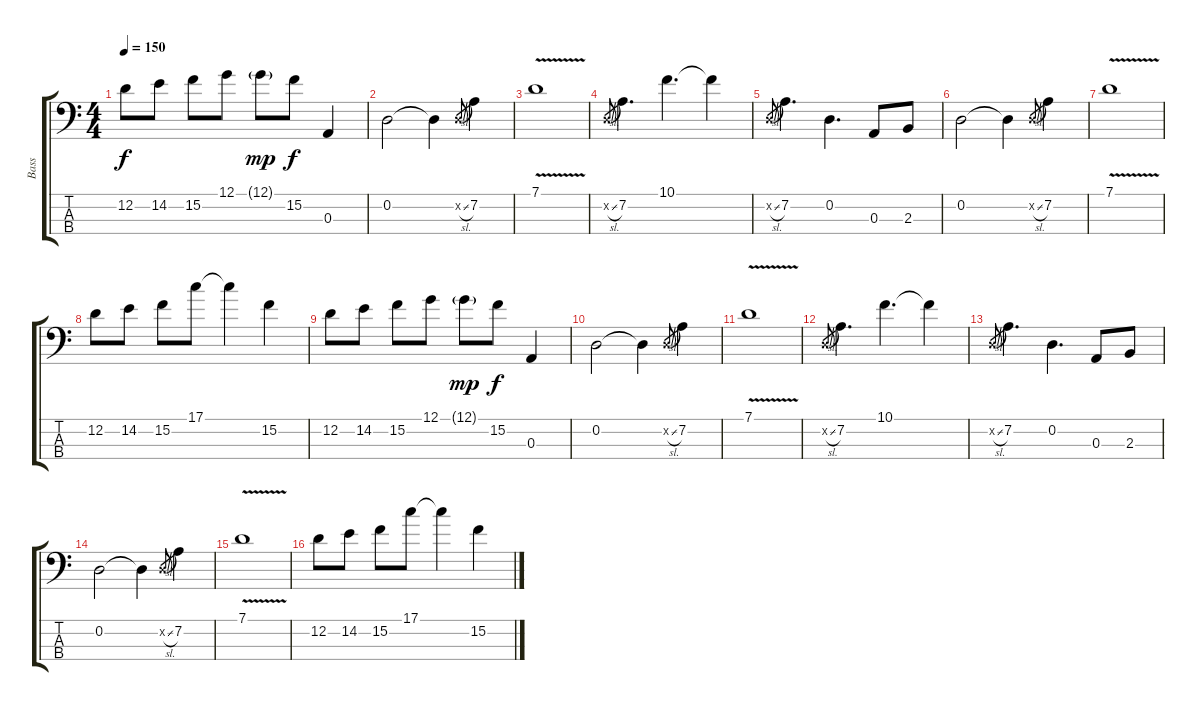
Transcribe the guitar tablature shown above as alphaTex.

\track ("Bass" "Bass") {instrument electricbassfinger}
\staff {score tabs}
\tuning (G2 D2 A1 E1) {hide}
\ts (4 4)
\tempo 150
\clef f4
\ks c
12.2.8{dy f} 14.2.8 15.2.8 12.1.8 12.1{g}.8{dy mp} 15.2.8{dy f} 0.3.4 |
0.2.2 0.2{t}.4 0.2{sl x}.8{gr} 7.2.4 |
7.1{v}.1 |
0.2{sl x}.8{gr} 7.2.4{d} 10.1.4{d} 10.1{t}.4 |
0.2{sl x}.8{gr} 7.2.4{d} 0.2.4{d} 0.3.8 2.3.8 |
0.2.2 0.2{t}.4 0.2{sl x}.8{gr} 7.2.4 |
7.1{v}.1 |
12.2.8 14.2.8 15.2.8 17.1.8 17.1{t}.4 15.2.4 |
12.2.8 14.2.8 15.2.8 12.1.8 12.1{g}.8{dy mp} 15.2.8{dy f} 0.3.4 |
0.2.2 0.2{t}.4 0.2{sl x}.8{gr} 7.2.4 |
7.1{v}.1 |
0.2{sl x}.8{gr} 7.2.4{d} 10.1.4{d} 10.1{t}.4 |
0.2{sl x}.8{gr} 7.2.4{d} 0.2.4{d} 0.3.8 2.3.8 |
0.2.2 0.2{t}.4 0.2{sl x}.8{gr} 7.2.4 |
7.1{v}.1 |
12.2.8 14.2.8 15.2.8 17.1.8 17.1{t}.4 15.2.4
